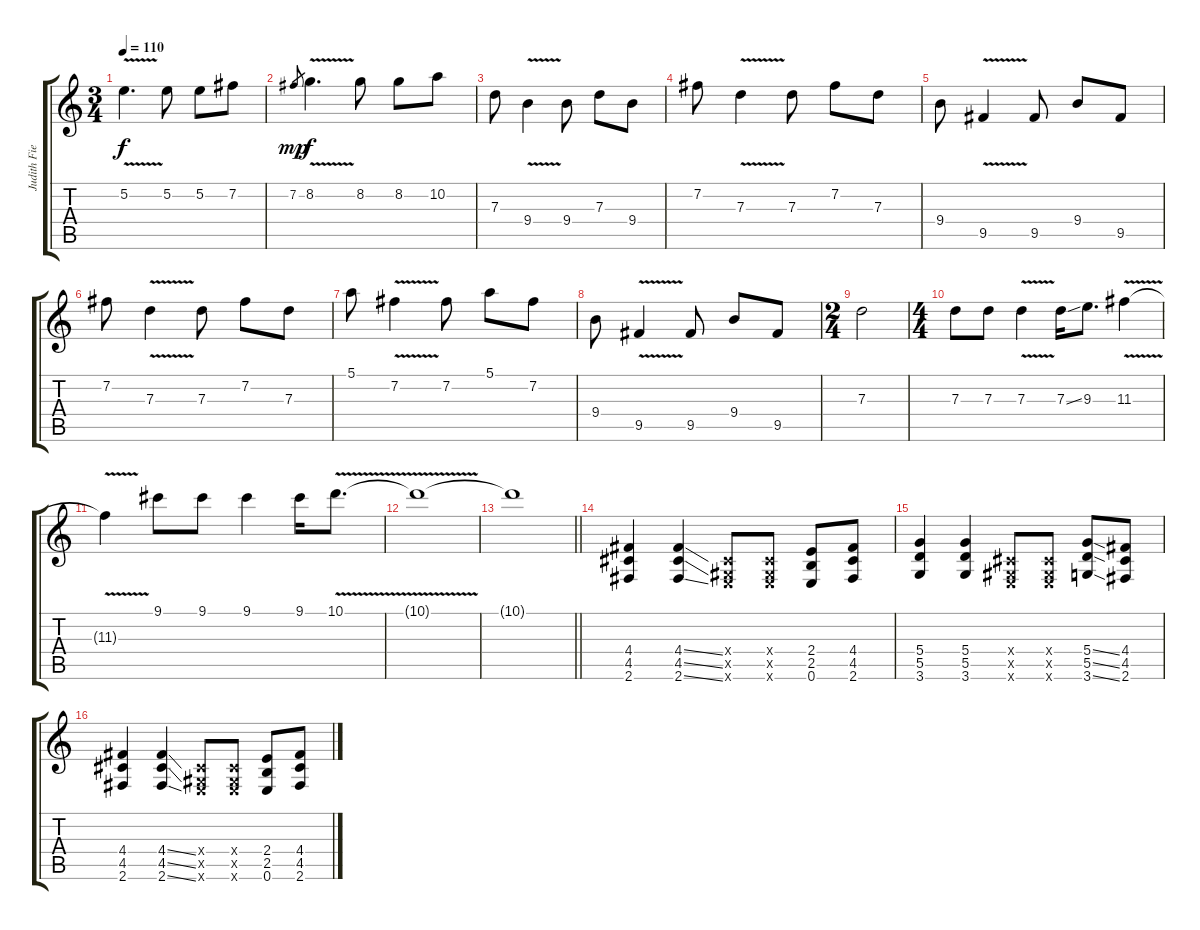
\track ("Judith Fieldhat" "Judith Fie") {instrument distortionguitar}
\staff {score tabs}
\tuning (E4 B3 G3 D3 A2 E2) {hide}
\ts (3 4)
\tempo 110
\clef g2
\ks c
5.2{v}.4{d dy f} 5.2.8 5.2.8 7.2.8 |
7.2.8{gr dy mp} 8.2{v}.4{d dy f} 8.2.8 8.2.8 10.2.8 |
7.3.8 9.4{v}.4 9.4.8 7.3.8 9.4.8 |
7.2.8 7.3{v}.4 7.3.8 7.2.8 7.3.8 |
9.4.8 9.5{v}.4 9.5.8 9.4.8 9.5.8 |
7.2.8 7.3{v}.4 7.3.8 7.2.8 7.3.8 |
5.1.8 7.2{v}.4 7.2.8 5.1.8 7.2.8 |
9.4.8 9.5{v}.4 9.5.8 9.4.8 9.5.8 |
\ts (2 4)
7.3.2 |
\ts (4 4)
7.3.8 7.3.8 7.3{v}.4 7.3{ss}.16 9.3.8{d} 11.3{v}.4 |
11.3{t}.4 9.1.8 9.1.8 9.1.4 9.1.16 10.1{v}.8{d} |
10.1{t}.1 |
\barLineRight lightlight
10.1{t}.1 |
(4.4 4.5 2.6).4 (4.4{ss} 4.5{ss} 2.6{ss}).4 (-1.4{x} -1.5{x} 0.6{x}).8 (-1.4{x} -1.5{x} 0.6{x}).8 (2.4 2.5 0.6).8 (4.4 4.5 2.6).8 |
(5.4 5.5 3.6).4 (5.4 5.5 3.6).4 (-1.4{x} -1.5{x} 0.6{x}).8 (-1.4{x} -1.5{x} 0.6{x}).8 (5.4{ss} 5.5{ss} 3.6{ss}).8 (4.4 4.5 2.6).8 |
(4.4 4.5 2.6).4 (4.4{ss} 4.5{ss} 2.6{ss}).4 (-1.4{x} -1.5{x} 0.6{x}).8 (-1.4{x} -1.5{x} 0.6{x}).8 (2.4 2.5 0.6).8 (4.4 4.5 2.6).8
